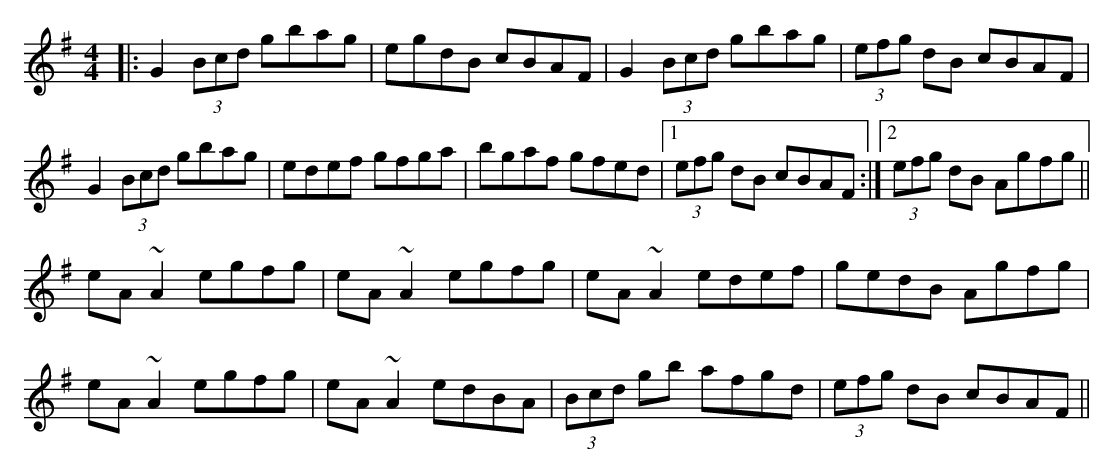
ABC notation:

X:1
M:4/4
K:G
|:G2(3Bcd gbag|egdB cBAF|G2(3Bcd gbag|(3efg dB cBAF|
G2(3Bcd gbag|edef gfga|bgaf gfed|1 (3efg dB cBAF:|2 (3efg dB Agfg||
eA~A2 egfg|eA~A2 egfg|eA~A2 edef|gedB Agfg|
eA~A2 egfg|eA~A2 edBA|(3Bcd gb afgd|(3efg dB cBAF||
